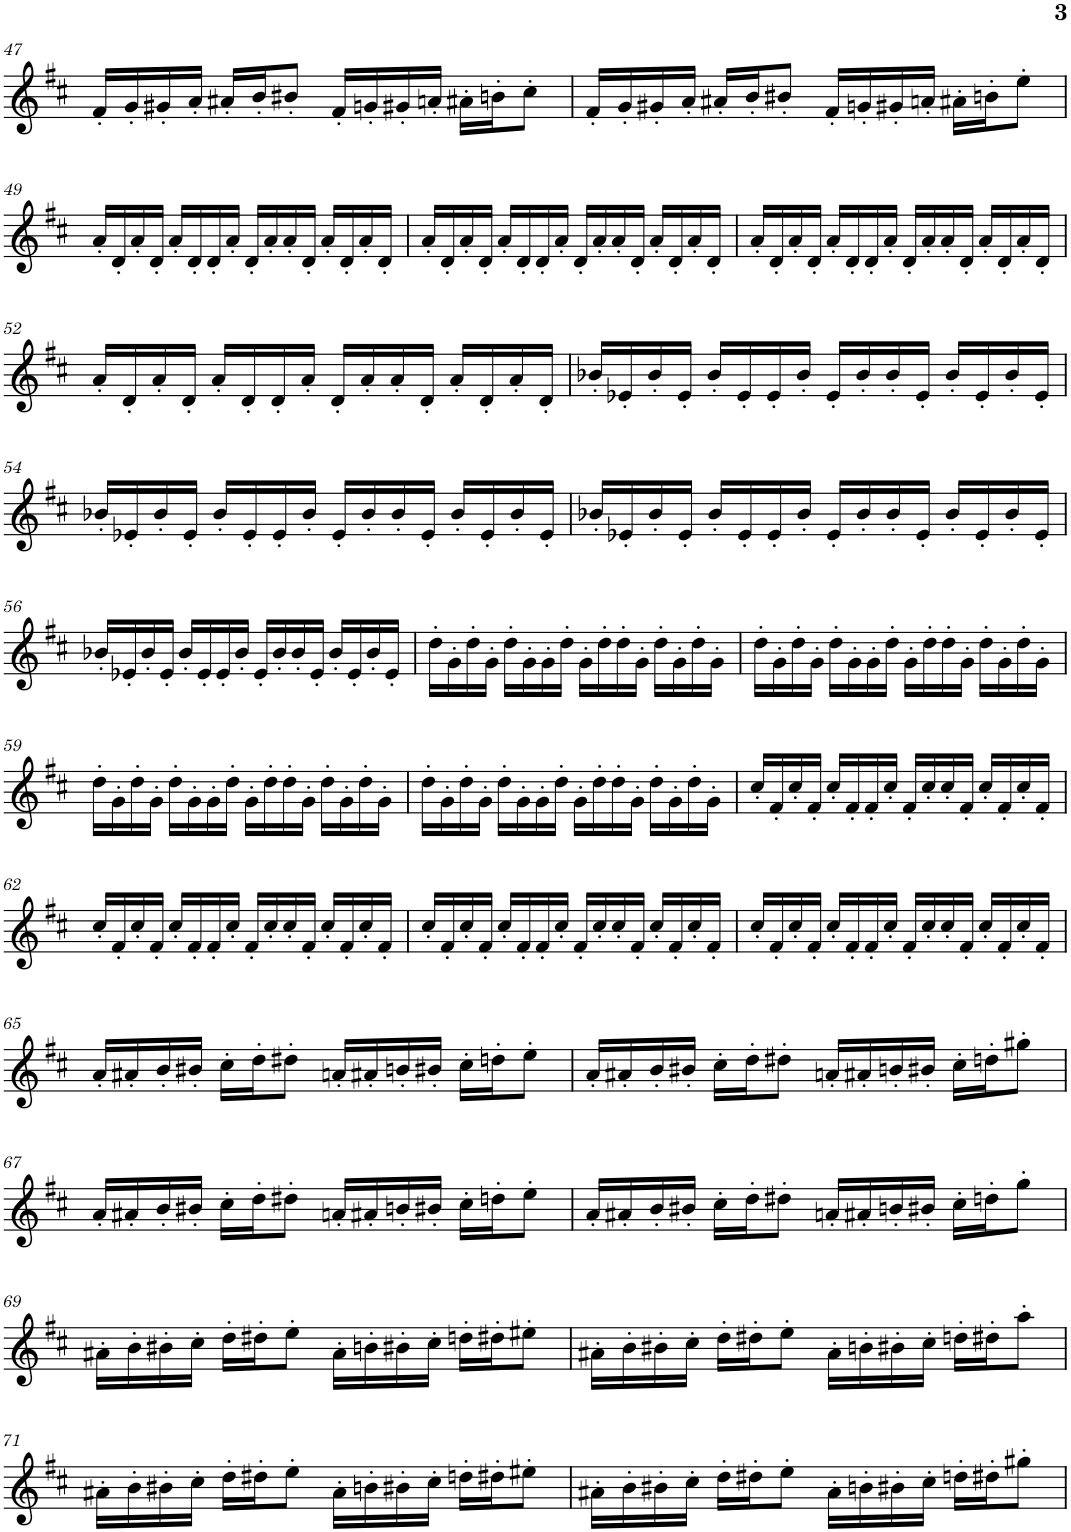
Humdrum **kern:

**kern
*part1
*staff1
*I"Trompete em Sib
*I'Tp. em Sib
!!LO:PB:g=z
*clefG2
*Trd1c2
*k[f#c#]
*M4/4
=47
16f#'/LL
16g'/
16g#X'/
16a'/JJ
16a#X'/LL
16b'/J
8b#X'/J
16f#'/LL
16gn'/
16g#X'/
16an'/JJ
16a#X'\LL
16bn'\J
8cc#'\J
=48
16f#'/LL
16g'/
16g#X'/
16a'/JJ
16a#X'/LL
16b'/J
8b#X'/J
16f#'/LL
16gn'/
16g#X'/
16an'/JJ
16a#X'\LL
16bn'\J
8ee'\J
!!LO:LB:g=z
=49
16a'/LL
16d'/
16a'/
16d'/JJ
16a'/LL
16d'/
16d'/
16a'/JJ
16d'/LL
16a'/
16a'/
16d'/JJ
16a'/LL
16d'/
16a'/
16d'/JJ
=50
16a'/LL
16d'/
16a'/
16d'/JJ
16a'/LL
16d'/
16d'/
16a'/JJ
16d'/LL
16a'/
16a'/
16d'/JJ
16a'/LL
16d'/
16a'/
16d'/JJ
=51
16a'/LL
16d'/
16a'/
16d'/JJ
16a'/LL
16d'/
16d'/
16a'/JJ
16d'/LL
16a'/
16a'/
16d'/JJ
16a'/LL
16d'/
16a'/
16d'/JJ
!!LO:LB:g=z
=52
16a'/LL
16d'/
16a'/
16d'/JJ
16a'/LL
16d'/
16d'/
16a'/JJ
16d'/LL
16a'/
16a'/
16d'/JJ
16a'/LL
16d'/
16a'/
16d'/JJ
=53
16b-X'/LL
16e-X'/
16b-'/
16e-'/JJ
16b-'/LL
16e-'/
16e-'/
16b-'/JJ
16e-'/LL
16b-'/
16b-'/
16e-'/JJ
16b-'/LL
16e-'/
16b-'/
16e-'/JJ
!!LO:LB:g=z
=54
16b-X'/LL
16e-X'/
16b-'/
16e-'/JJ
16b-'/LL
16e-'/
16e-'/
16b-'/JJ
16e-'/LL
16b-'/
16b-'/
16e-'/JJ
16b-'/LL
16e-'/
16b-'/
16e-'/JJ
=55
16b-X'/LL
16e-X'/
16b-'/
16e-'/JJ
16b-'/LL
16e-'/
16e-'/
16b-'/JJ
16e-'/LL
16b-'/
16b-'/
16e-'/JJ
16b-'/LL
16e-'/
16b-'/
16e-'/JJ
!!LO:LB:g=z
=56
16b-X'/LL
16e-X'/
16b-'/
16e-'/JJ
16b-'/LL
16e-'/
16e-'/
16b-'/JJ
16e-'/LL
16b-'/
16b-'/
16e-'/JJ
16b-'/LL
16e-'/
16b-'/
16e-'/JJ
=57
16dd'\LL
16g'\
16dd'\
16g'\JJ
16dd'\LL
16g'\
16g'\
16dd'\JJ
16g'\LL
16dd'\
16dd'\
16g'\JJ
16dd'\LL
16g'\
16dd'\
16g'\JJ
=58
16dd'\LL
16g'\
16dd'\
16g'\JJ
16dd'\LL
16g'\
16g'\
16dd'\JJ
16g'\LL
16dd'\
16dd'\
16g'\JJ
16dd'\LL
16g'\
16dd'\
16g'\JJ
!!LO:LB:g=z
=59
16dd'\LL
16g'\
16dd'\
16g'\JJ
16dd'\LL
16g'\
16g'\
16dd'\JJ
16g'\LL
16dd'\
16dd'\
16g'\JJ
16dd'\LL
16g'\
16dd'\
16g'\JJ
=60
16dd'\LL
16g'\
16dd'\
16g'\JJ
16dd'\LL
16g'\
16g'\
16dd'\JJ
16g'\LL
16dd'\
16dd'\
16g'\JJ
16dd'\LL
16g'\
16dd'\
16g'\JJ
=61
16cc#'/LL
16f#'/
16cc#'/
16f#'/JJ
16cc#'/LL
16f#'/
16f#'/
16cc#'/JJ
16f#'/LL
16cc#'/
16cc#'/
16f#'/JJ
16cc#'/LL
16f#'/
16cc#'/
16f#'/JJ
!!LO:LB:g=z
=62
16cc#'/LL
16f#'/
16cc#'/
16f#'/JJ
16cc#'/LL
16f#'/
16f#'/
16cc#'/JJ
16f#'/LL
16cc#'/
16cc#'/
16f#'/JJ
16cc#'/LL
16f#'/
16cc#'/
16f#'/JJ
=63
16cc#'/LL
16f#'/
16cc#'/
16f#'/JJ
16cc#'/LL
16f#'/
16f#'/
16cc#'/JJ
16f#'/LL
16cc#'/
16cc#'/
16f#'/JJ
16cc#'/LL
16f#'/
16cc#'/
16f#'/JJ
=64
16cc#'/LL
16f#'/
16cc#'/
16f#'/JJ
16cc#'/LL
16f#'/
16f#'/
16cc#'/JJ
16f#'/LL
16cc#'/
16cc#'/
16f#'/JJ
16cc#'/LL
16f#'/
16cc#'/
16f#'/JJ
!!LO:LB:g=z
=65
16a'/LL
16a#X'/
16b'/
16b#X'/JJ
16cc#'\LL
16dd'\J
8dd#X'\J
16an'/LL
16a#X'/
16bn'/
16b#X'/JJ
16cc#'\LL
16ddn'\J
8ee'\J
=66
16a'/LL
16a#X'/
16b'/
16b#X'/JJ
16cc#'\LL
16dd'\J
8dd#X'\J
16an'/LL
16a#X'/
16bn'/
16b#X'/JJ
16cc#'\LL
16ddn'\J
8gg#X'\J
!!LO:LB:g=z
=67
16a'/LL
16a#X'/
16b'/
16b#X'/JJ
16cc#'\LL
16dd'\J
8dd#X'\J
16an'/LL
16a#X'/
16bn'/
16b#X'/JJ
16cc#'\LL
16ddn'\J
8ee'\J
=68
16a'/LL
16a#X'/
16b'/
16b#X'/JJ
16cc#'\LL
16dd'\J
8dd#X'\J
16an'/LL
16a#X'/
16bn'/
16b#X'/JJ
16cc#'\LL
16ddn'\J
8gg'\J
!!LO:LB:g=z
=69
16a#X'\LL
16b'\
16b#X'\
16cc#'\JJ
16dd'\LL
16dd#X'\J
8ee'\J
16a#'\LL
16bn'\
16b#X'\
16cc#'\JJ
16ddn'\LL
16dd#X'\J
8ee#X'\J
=70
16a#X'\LL
16b'\
16b#X'\
16cc#'\JJ
16dd'\LL
16dd#X'\J
8ee'\J
16a#'\LL
16bn'\
16b#X'\
16cc#'\JJ
16ddn'\LL
16dd#X'\J
8aa'\J
!!LO:LB:g=z
=71
16a#X'\LL
16b'\
16b#X'\
16cc#'\JJ
16dd'\LL
16dd#X'\J
8ee'\J
16a#'\LL
16bn'\
16b#X'\
16cc#'\JJ
16ddn'\LL
16dd#X'\J
8ee#X'\J
=72
16a#X'\LL
16b'\
16b#X'\
16cc#'\JJ
16dd'\LL
16dd#X'\J
8ee'\J
16a#'\LL
16bn'\
16b#X'\
16cc#'\JJ
16ddn'\LL
16dd#X'\J
8gg#X'\J
=
*-
